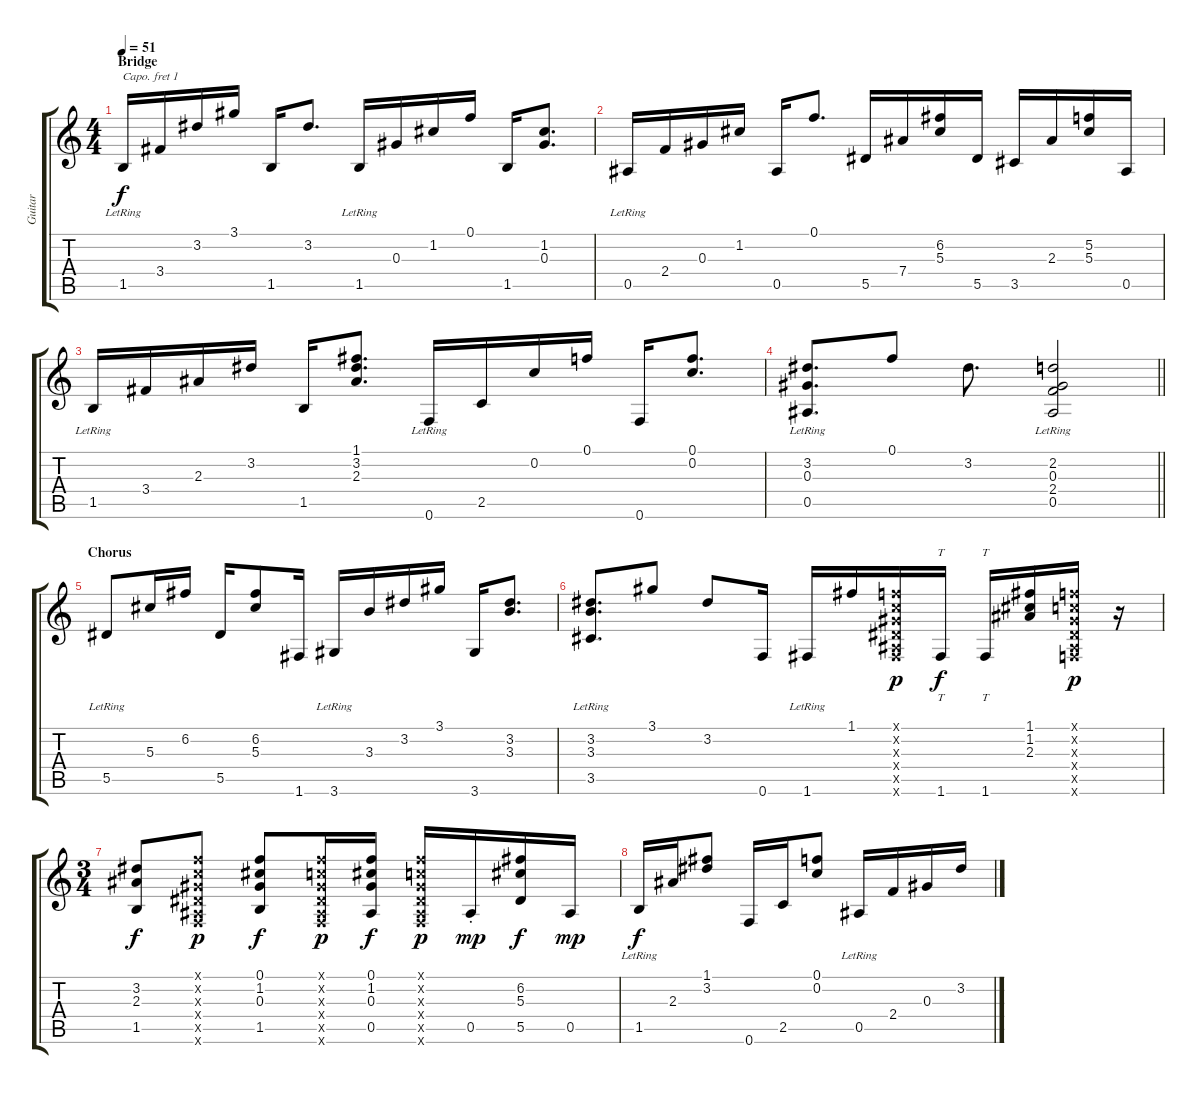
\track ("Guitar" "Guitar") {instrument acousticguitarsteel}
\staff {score tabs}
\capo 1
\tuning (E4 B3 G3 D3 A2 E2) {hide}
\ts (4 4)
\section ("" "Bridge")
\tempo 51
\clef g2
\ks c
1.5{lr}.16{dy f} 3.4.16 3.2.16 3.1.16 1.5.16 3.2.8{d} 1.5{lr}.16 0.3.16 1.2.16 0.1.16 1.5.16 (1.2 0.3).8{d} |
0.5{lr}.16 2.4.16 0.3.16 1.2.16 0.5.16 0.1.8{d} 5.5.16 7.4.16 (6.2 5.3).16 5.5.16 3.5.16 2.3.16 (5.2 5.3).16 0.5.16 |
1.5{lr}.16 3.4.16 2.3.16 3.2.16 1.5.16 (1.1 3.2 2.3).8{d} 0.6{lr}.16 2.5.16 0.2.16 0.1.16 0.6.16 (0.1 0.2).8{d} |
\barLineRight lightlight
(3.2{lr} 0.3{lr} 0.5{lr}).8{d} 0.1.8 3.2.8{d} (2.2{lr} 0.3{lr} 2.4{lr} 0.5{lr}).2 |
\section ("" "Chorus")
5.5{lr}.8 5.3.16 6.2.16 5.5.16 (6.2 5.3).8 1.6.16 3.6{lr}.16 3.3.16 3.2.16 3.1.16 3.6.16 (3.2 3.3).8{d} |
(3.2{lr} 3.3{lr} 3.5{lr}).8{d} 3.1.8 3.2.8 0.6.16 1.6{lr}.16 1.1.16 (0.1{x} 0.2{x} 0.3{x} 0.4{x} 0.5{x} 1.6{x}).16{dy p} 1.6.16{tt dy f} 1.6.16{tt} (1.1 1.2 2.3).16 (0.1{x} 0.2{x} 0.3{x} 0.4{x} 0.5{x} 0.6{x}).16{dy p} r.16 |
\ts (3 4)
(3.2 2.3 1.5).8{dy f} (0.1{x} 0.2{x} 0.3{x} 0.4{x} 0.5{x} 0.6{x}).8{dy p} (0.1 1.2 0.3 1.5).8{dy f} (0.1{x} 0.2{x} 0.3{x} 0.4{x} 0.5{x} 0.6{x}).16{dy p} (0.1 1.2 0.3 0.5).16{dy f} (0.1{x} 0.2{x} 0.3{x} 0.4{x} 0.5{x} 0.6{x}).16{dy p} 0.5{st}.16{dy mp} (6.2 5.3 5.5).16{dy f} 0.5.16{dy mp} |
1.5{lr}.16{dy f} 2.3.16 (1.1 3.2).8 0.6.16 2.5.16 (0.1 0.2).8 0.5{lr}.16 2.4.16 0.3.16 3.2.16
